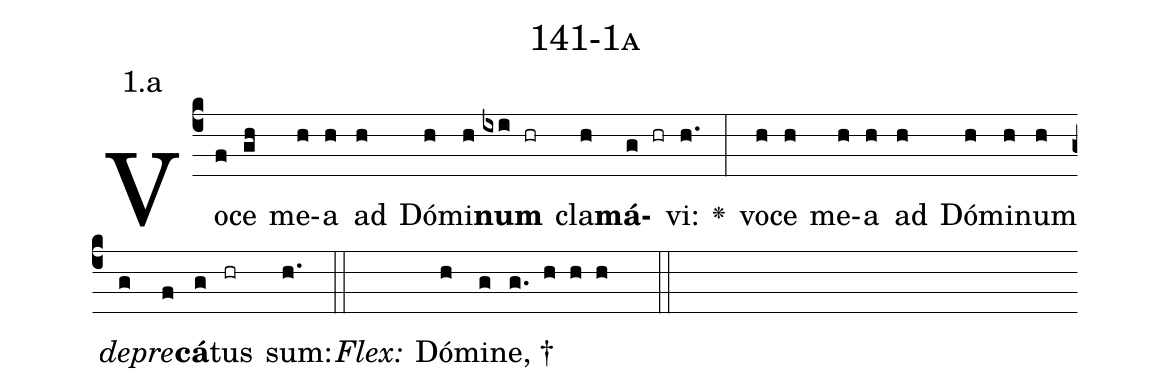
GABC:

name: 141-1a;
annotation: 1.a;
%%
(c4)Vo(f)ce(gh) me(h)a(h) ad(h) Dó(h)mi(h)<b>num</b>(ixi hr) cla(h)<b>má</b>(g hr)vi:(h.) <v>\greheightstar</v>(:) vo(h)ce(h) me(h)a(h) ad(h) Dó(h)mi(h)num(h) <i>de</i>(g)<i>pre</i>(f)<b>cá</b>(g)tus(hr) sum:(h.) (::)
<i>Flex:</i>()  Dó(h)mi(g)ne, †(g. h h h  ::)

%E(h) u(h) o(g) u(f) a(g) e.(h.) (::)
